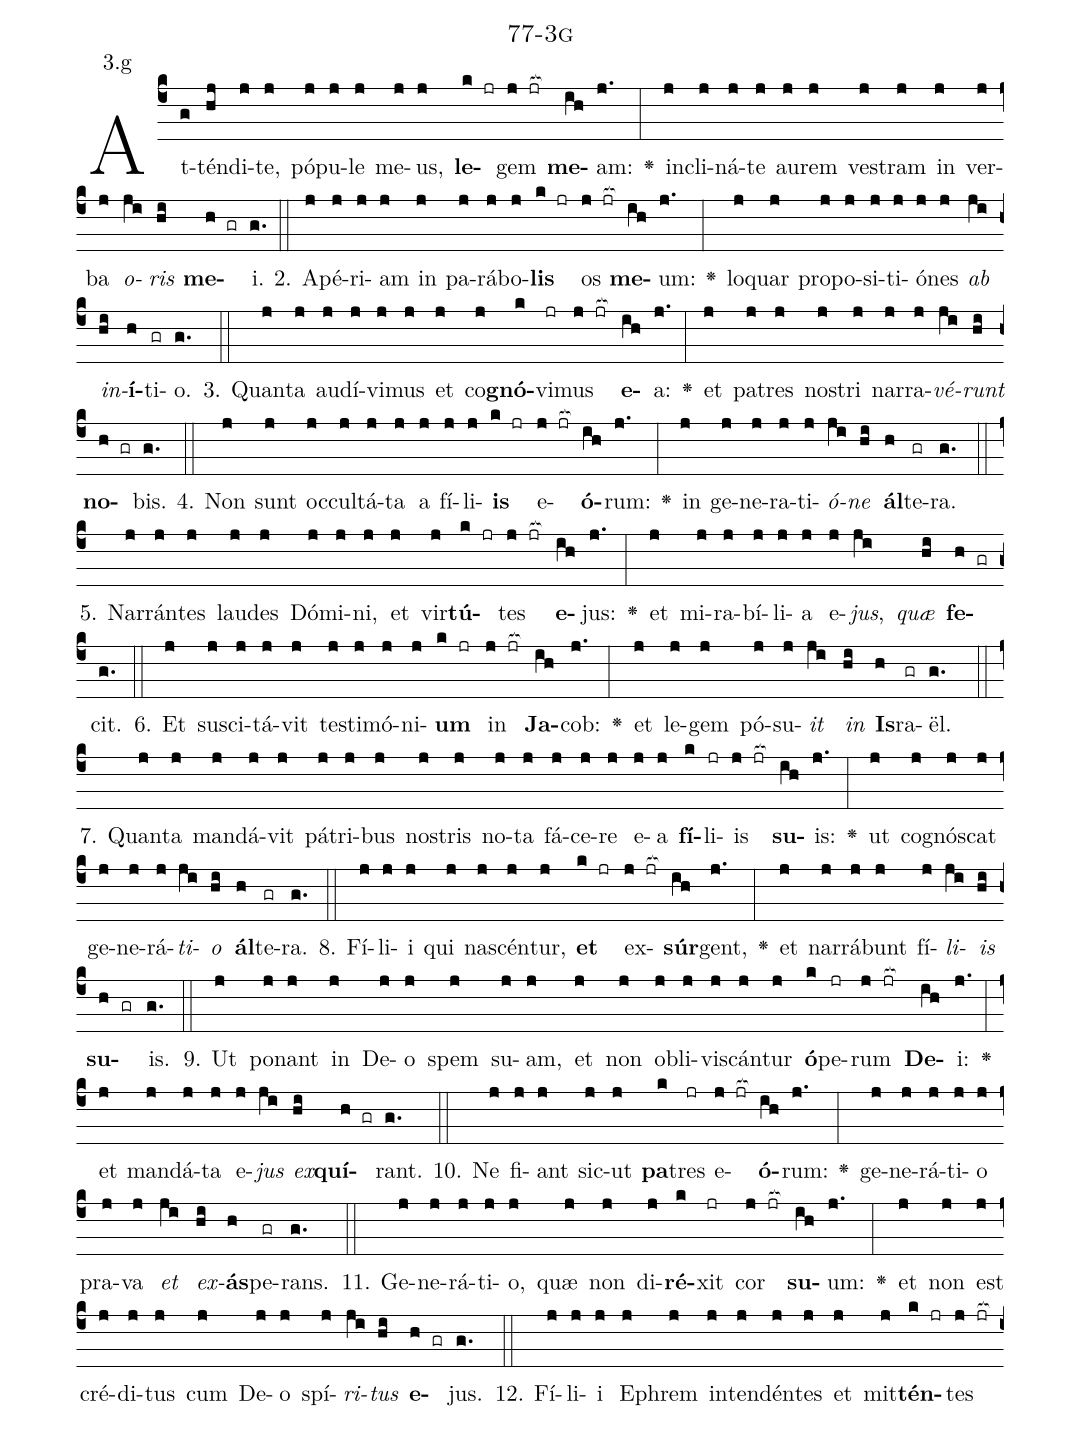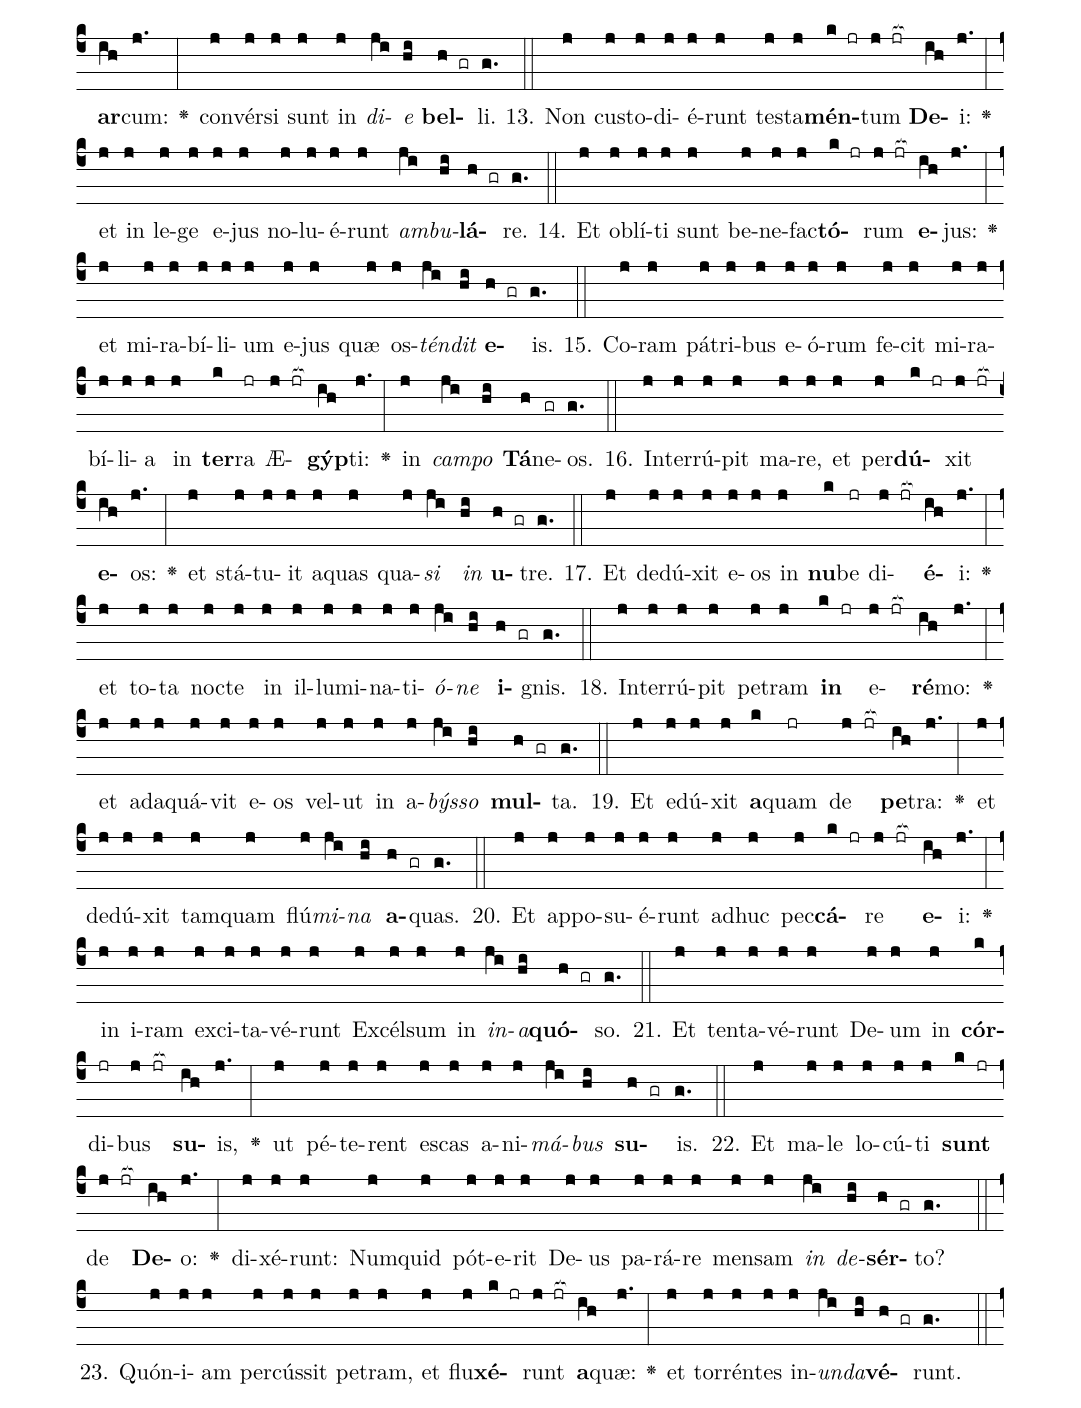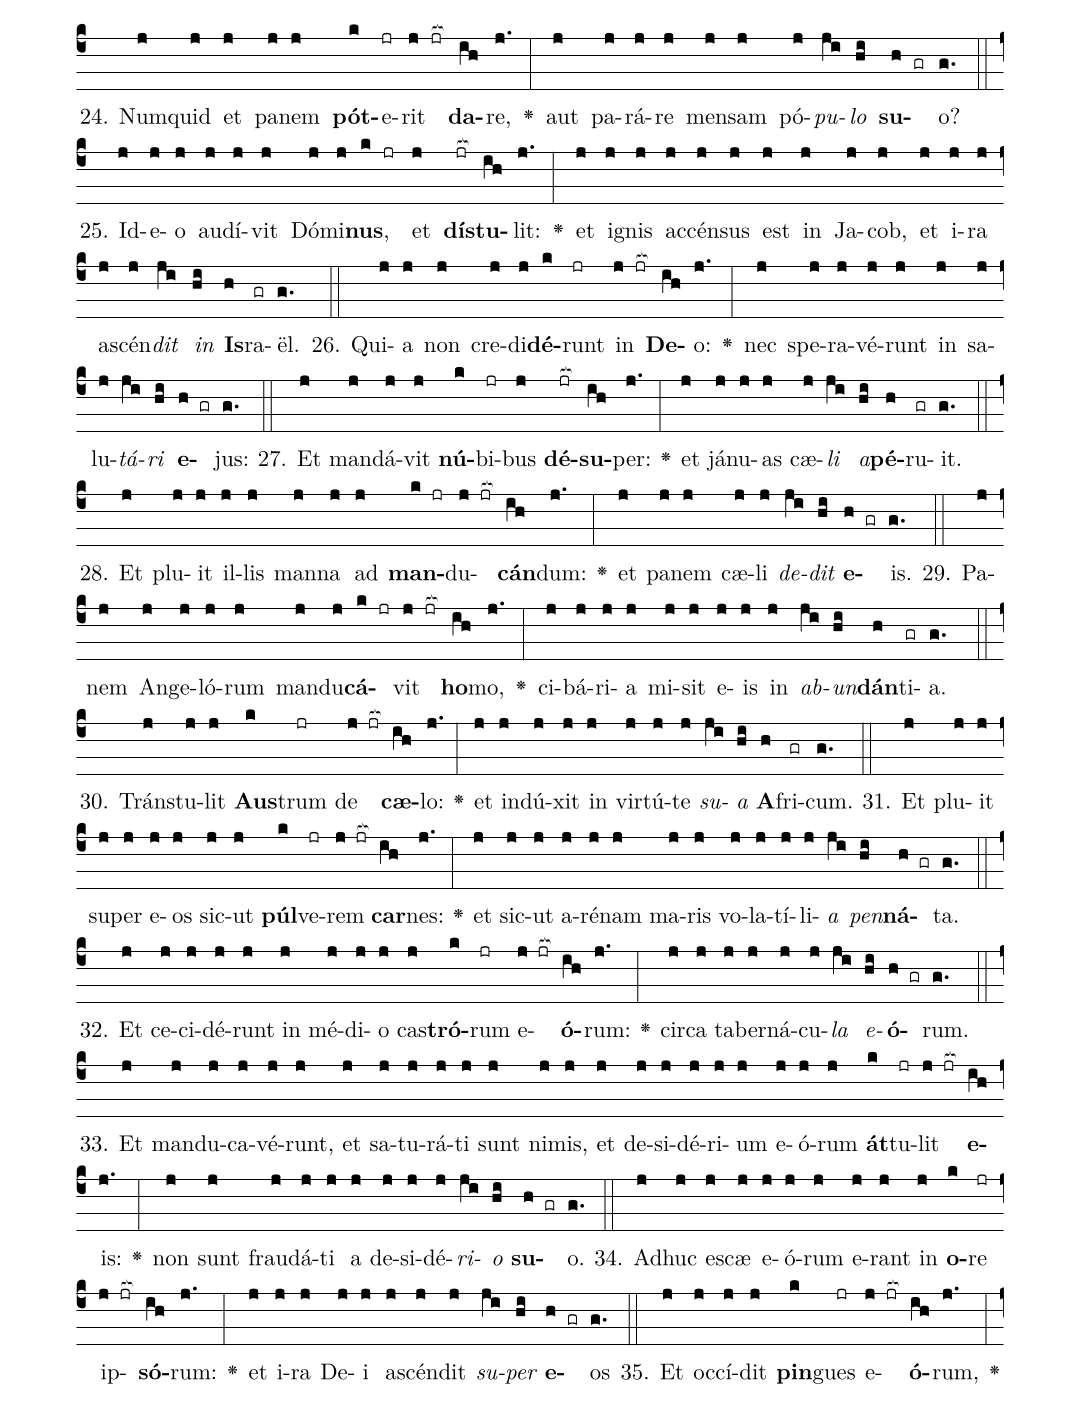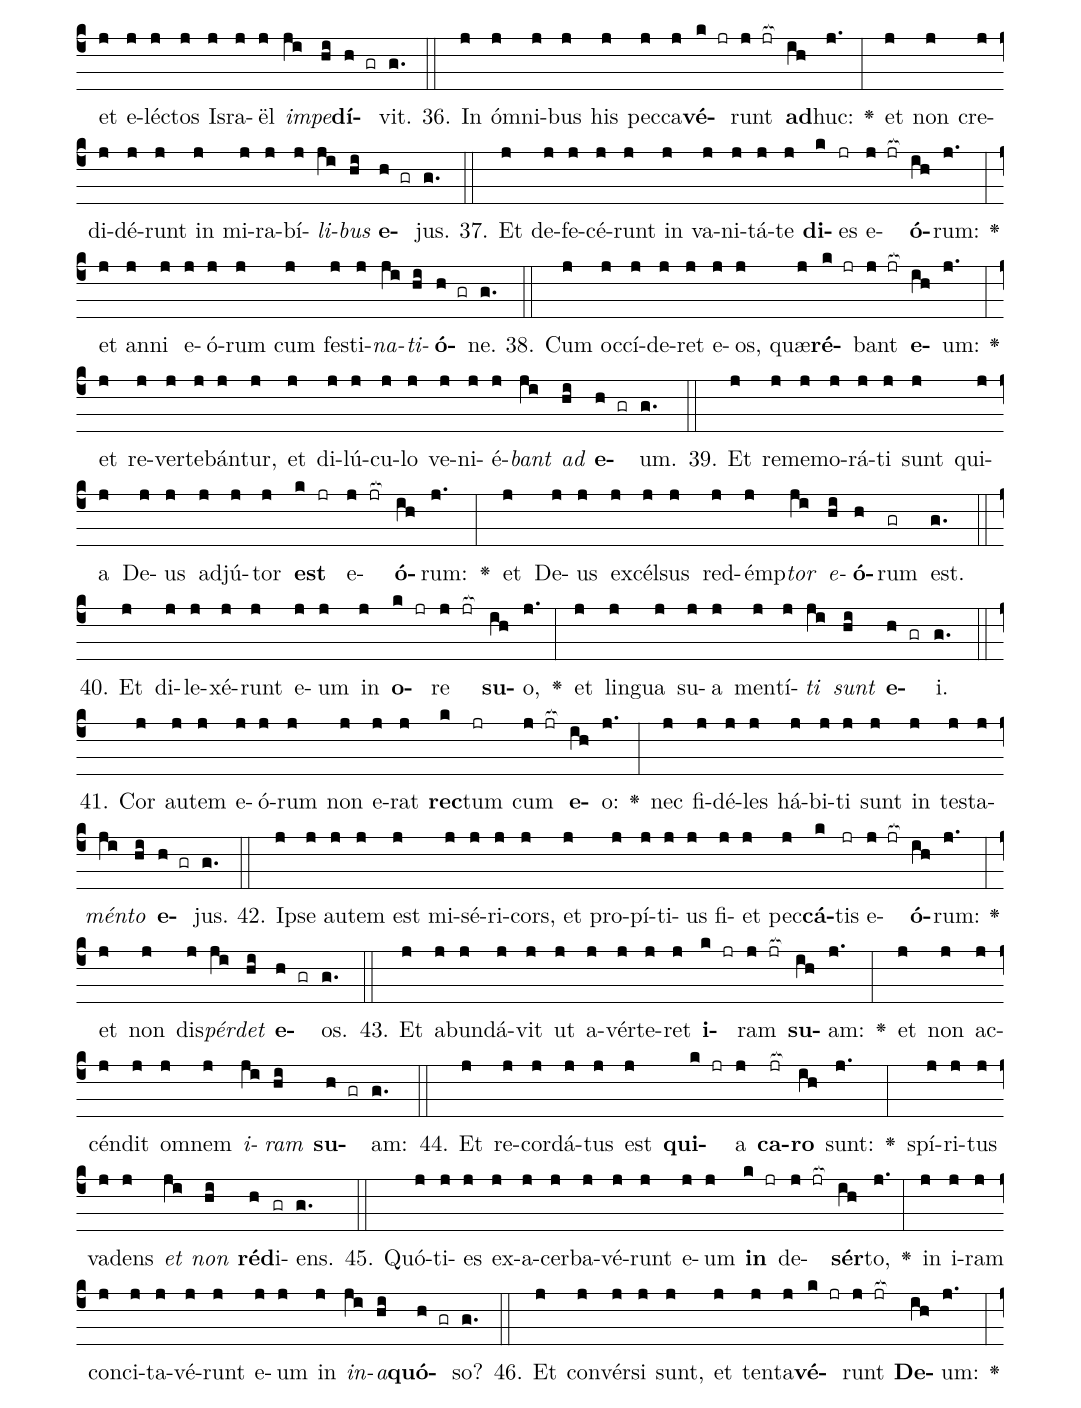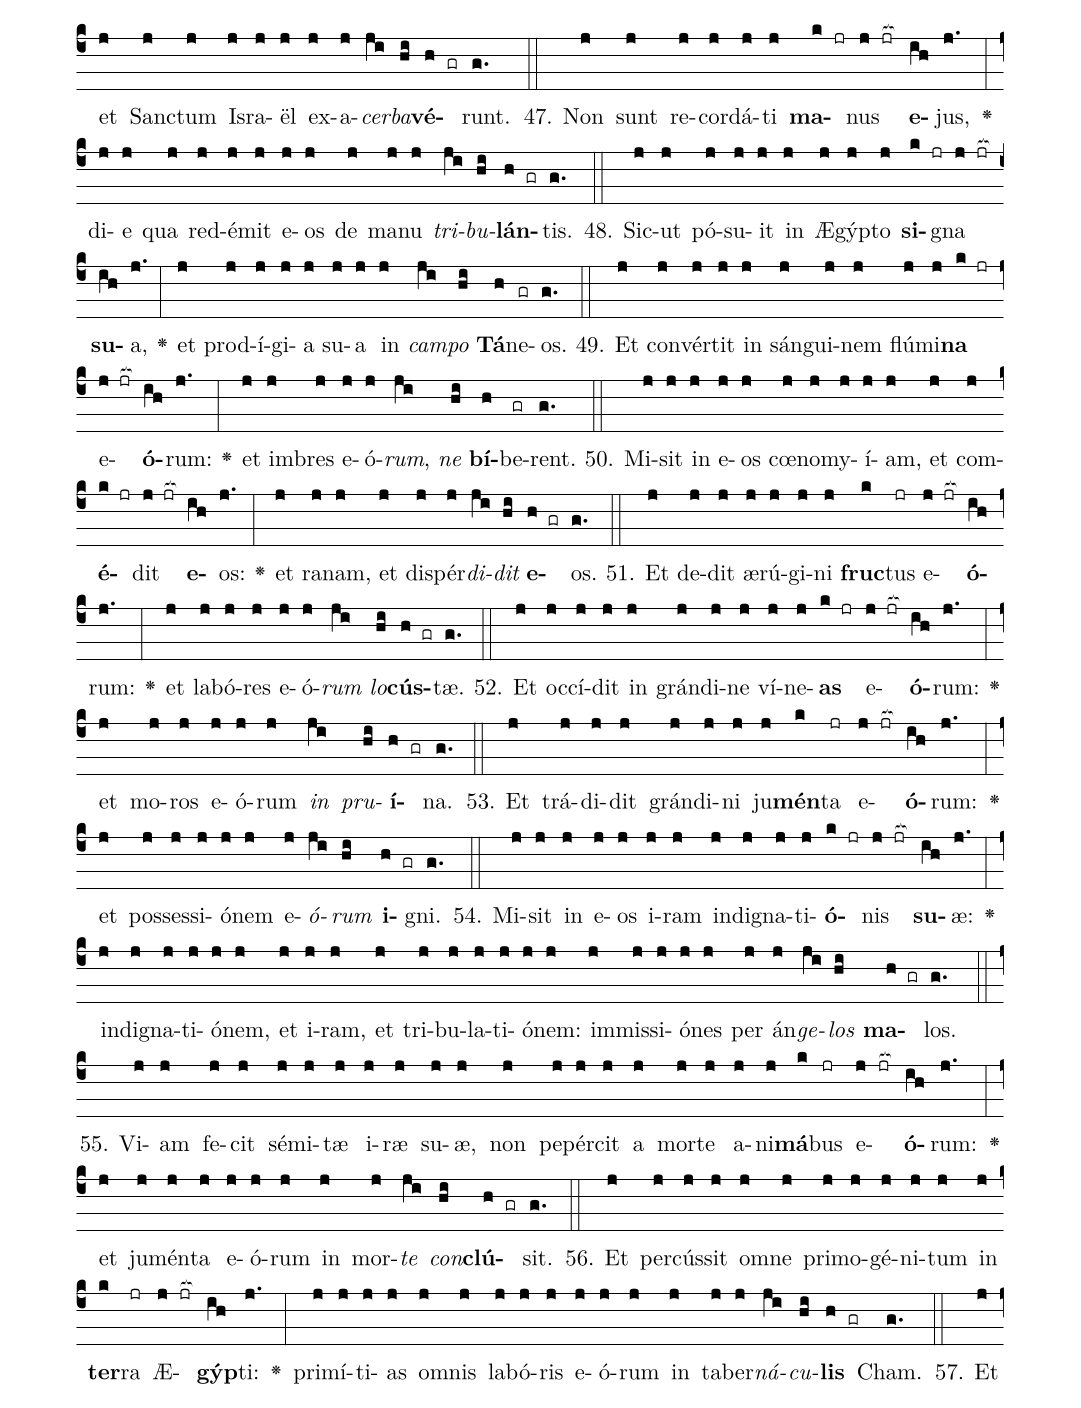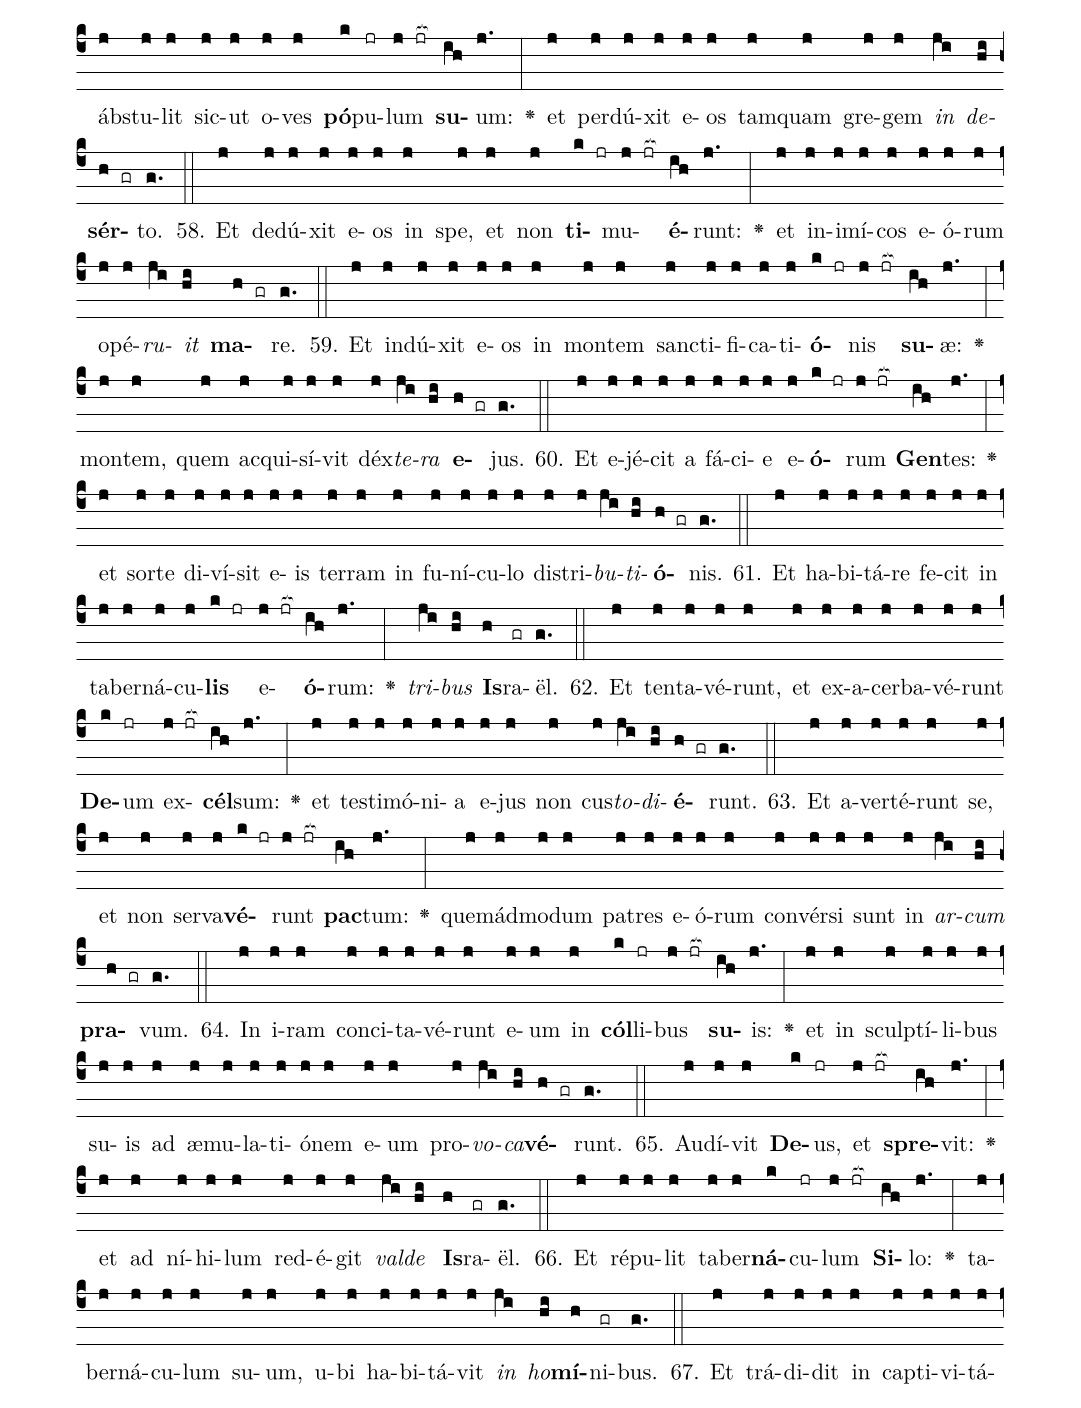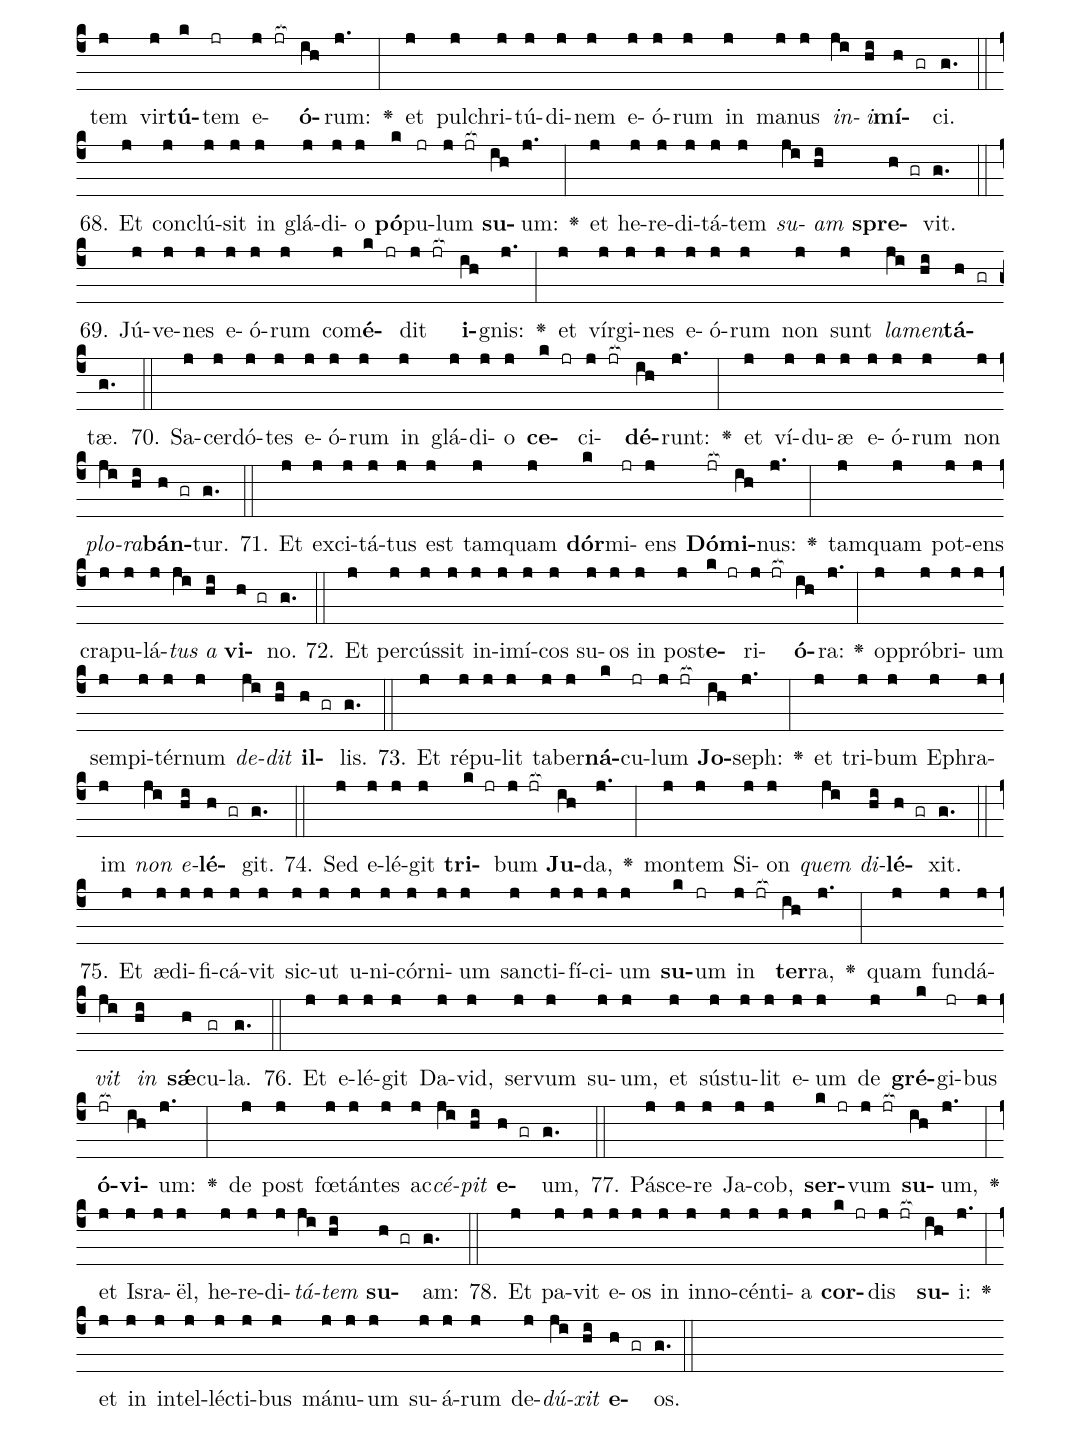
name: 77-3g;
annotation: 3.g;
%%
(c4)At(g)tén(hj)di(j)te,(j) pó(j)pu(j)le(j) me(j)us,(j) <b>le</b>(k jr)gem(j jr[ocb:1{]) <b>me</b>(ih[ocb:0}])am:(j.) <v>\greheightstar</v>(:) in(j)cli(j)ná(j)te(j) au(j)rem(j) ves(j)tram(j) in(j) ver(j)ba(j) <i>o</i>(ji)<i>ris</i>(hi) <b>me</b>(h gr)i.(g.) (::)
2. A(j)pé(j)ri(j)am(j) in(j) pa(j)rá(j)bo(j)<b>lis</b>(k jr) os(j jr[ocb:1{]) <b>me</b>(ih[ocb:0}])um:(j.) <v>\greheightstar</v>(:) lo(j)quar(j) pro(j)po(j)si(j)ti(j)ó(j)nes(j) <i>ab</i>(ji) <i>in</i>(hi)<b>í</b>(h)ti(gr)o.(g.) (::)
3. Quan(j)ta(j) au(j)dí(j)vi(j)mus(j) et(j) co(j)<b>gnó</b>(k)vi(jr)mus(j jr[ocb:1{]) <b>e</b>(ih[ocb:0}])a:(j.) <v>\greheightstar</v>(:) et(j) pa(j)tres(j) nos(j)tri(j) nar(j)ra(j)<i>vé</i>(ji)<i>runt</i>(hi) <b>no</b>(h gr)bis.(g.) (::)
4. Non(j) sunt(j) oc(j)cul(j)tá(j)ta(j) a(j) fí(j)li(j)<b>is</b>(k jr) e(j jr[ocb:1{])<b>ó</b>(ih[ocb:0}])rum:(j.) <v>\greheightstar</v>(:) in(j) ge(j)ne(j)ra(j)ti(j)<i>ó</i>(ji)<i>ne</i>(hi) <b>ál</b>(h)te(gr)ra.(g.) (::)
5. Nar(j)rán(j)tes(j) lau(j)des(j) Dó(j)mi(j)ni,(j) et(j) vir(j)<b>tú</b>(k jr)tes(j jr[ocb:1{]) <b>e</b>(ih[ocb:0}])jus:(j.) <v>\greheightstar</v>(:) et(j) mi(j)ra(j)bí(j)li(j)a(j) e(j)<i>jus</i>,(ji) <i>quæ</i>(hi) <b>fe</b>(h gr)cit.(g.) (::)
6. Et(j) su(j)sci(j)tá(j)vit(j) tes(j)ti(j)mó(j)ni(j)<b>um</b>(k jr) in(j jr[ocb:1{]) <b>Ja</b>(ih[ocb:0}])cob:(j.) <v>\greheightstar</v>(:) et(j) le(j)gem(j) pó(j)su(j)<i>it</i>(ji) <i>in</i>(hi) <b>Is</b>(h)ra(gr)ël.(g.) (::)
7. Quan(j)ta(j) man(j)dá(j)vit(j) pá(j)tri(j)bus(j) nos(j)tris(j) no(j)ta(j) fá(j)ce(j)re(j) e(j)a(j) <b>fí</b>(k)li(jr)is(j jr[ocb:1{]) <b>su</b>(ih[ocb:0}])is:(j.) <v>\greheightstar</v>(:) ut(j) co(j)gnós(j)cat(j) ge(j)ne(j)rá(j)<i>ti</i>(ji)<i>o</i>(hi) <b>ál</b>(h)te(gr)ra.(g.) (::)
8. Fí(j)li(j)i(j) qui(j) na(j)scén(j)tur,(j) <b>et</b>(k jr) ex(j jr[ocb:1{])<b>súr</b>(ih[ocb:0}])gent,(j.) <v>\greheightstar</v>(:) et(j) nar(j)rá(j)bunt(j) fí(j)<i>li</i>(ji)<i>is</i>(hi) <b>su</b>(h gr)is.(g.) (::)
9. Ut(j) po(j)nant(j) in(j) De(j)o(j) spem(j) su(j)am,(j) et(j) non(j) ob(j)li(j)vis(j)cán(j)tur(j) <b>ó</b>(k)pe(jr)rum(j jr[ocb:1{]) <b>De</b>(ih[ocb:0}])i:(j.) <v>\greheightstar</v>(:) et(j) man(j)dá(j)ta(j) e(j)<i>jus</i>(ji) <i>ex</i>(hi)<b>quí</b>(h gr)rant.(g.) (::)
10. Ne(j) fi(j)ant(j) sic(j)ut(j) <b>pa</b>(k)tres(jr) e(j jr[ocb:1{])<b>ó</b>(ih[ocb:0}])rum:(j.) <v>\greheightstar</v>(:) ge(j)ne(j)rá(j)ti(j)o(j) pra(j)va(j) <i>et</i>(ji) <i>ex</i>(hi)<b>ás</b>(h)pe(gr)rans.(g.) (::)
11. Ge(j)ne(j)rá(j)ti(j)o,(j) quæ(j) non(j) di(j)<b>ré</b>(k)xit(jr) cor(j jr[ocb:1{]) <b>su</b>(ih[ocb:0}])um:(j.) <v>\greheightstar</v>(:) et(j) non(j) est(j) cré(j)di(j)tus(j) cum(j) De(j)o(j) spí(j)<i>ri</i>(ji)<i>tus</i>(hi) <b>e</b>(h gr)jus.(g.) (::)
12. Fí(j)li(j)i(j) E(j)phrem(j) in(j)ten(j)dén(j)tes(j) et(j) mit(j)<b>tén</b>(k jr)tes(j jr[ocb:1{]) <b>ar</b>(ih[ocb:0}])cum:(j.) <v>\greheightstar</v>(:) con(j)vér(j)si(j) sunt(j) in(j) <i>di</i>(ji)<i>e</i>(hi) <b>bel</b>(h gr)li.(g.) (::)
13. Non(j) cus(j)to(j)di(j)é(j)runt(j) tes(j)ta(j)<b>mén</b>(k jr)tum(j jr[ocb:1{]) <b>De</b>(ih[ocb:0}])i:(j.) <v>\greheightstar</v>(:) et(j) in(j) le(j)ge(j) e(j)jus(j) no(j)lu(j)é(j)runt(j) <i>am</i>(ji)<i>bu</i>(hi)<b>lá</b>(h gr)re.(g.) (::)
14. Et(j) ob(j)lí(j)ti(j) sunt(j) be(j)ne(j)fac(j)<b>tó</b>(k jr)rum(j jr[ocb:1{]) <b>e</b>(ih[ocb:0}])jus:(j.) <v>\greheightstar</v>(:) et(j) mi(j)ra(j)bí(j)li(j)um(j) e(j)jus(j) quæ(j) os(j)<i>tén</i>(ji)<i>dit</i>(hi) <b>e</b>(h gr)is.(g.) (::)
15. Co(j)ram(j) pá(j)tri(j)bus(j) e(j)ó(j)rum(j) fe(j)cit(j) mi(j)ra(j)bí(j)li(j)a(j) in(j) <b>ter</b>(k)ra(jr) Æ(j jr[ocb:1{])<b>gýp</b>(ih[ocb:0}])ti:(j.) <v>\greheightstar</v>(:) in(j) <i>cam</i>(ji)<i>po</i>(hi) <b>Tá</b>(h)ne(gr)os.(g.) (::)
16. In(j)ter(j)rú(j)pit(j) ma(j)re,(j) et(j) per(j)<b>dú</b>(k jr)xit(j jr[ocb:1{]) <b>e</b>(ih[ocb:0}])os:(j.) <v>\greheightstar</v>(:) et(j) stá(j)tu(j)it(j) a(j)quas(j) qua(j)<i>si</i>(ji) <i>in</i>(hi) <b>u</b>(h gr)tre.(g.) (::)
17. Et(j) de(j)dú(j)xit(j) e(j)os(j) in(j) <b>nu</b>(k)be(jr) di(j jr[ocb:1{])<b>é</b>(ih[ocb:0}])i:(j.) <v>\greheightstar</v>(:) et(j) to(j)ta(j) noc(j)te(j) in(j) il(j)lu(j)mi(j)na(j)ti(j)<i>ó</i>(ji)<i>ne</i>(hi) <b>i</b>(h gr)gnis.(g.) (::)
18. In(j)ter(j)rú(j)pit(j) pe(j)tram(j) <b>in</b>(k jr) e(j jr[ocb:1{])<b>ré</b>(ih[ocb:0}])mo:(j.) <v>\greheightstar</v>(:) et(j) ad(j)a(j)quá(j)vit(j) e(j)os(j) vel(j)ut(j) in(j) a(j)<i>býs</i>(ji)<i>so</i>(hi) <b>mul</b>(h gr)ta.(g.) (::)
19. Et(j) e(j)dú(j)xit(j) <b>a</b>(k)quam(jr) de(j jr[ocb:1{]) <b>pe</b>(ih[ocb:0}])tra:(j.) <v>\greheightstar</v>(:) et(j) de(j)dú(j)xit(j) tam(j)quam(j) flú(j)<i>mi</i>(ji)<i>na</i>(hi) <b>a</b>(h gr)quas.(g.) (::)
20. Et(j) ap(j)po(j)su(j)é(j)runt(j) ad(j)huc(j) pec(j)<b>cá</b>(k jr)re(j jr[ocb:1{]) <b>e</b>(ih[ocb:0}])i:(j.) <v>\greheightstar</v>(:) in(j) i(j)ram(j) ex(j)ci(j)ta(j)vé(j)runt(j) Ex(j)cél(j)sum(j) in(j) <i>in</i>(ji)<i>a</i>(hi)<b>quó</b>(h gr)so.(g.) (::)
21. Et(j) ten(j)ta(j)vé(j)runt(j) De(j)um(j) in(j) <b>cór</b>(k)di(jr)bus(j jr[ocb:1{]) <b>su</b>(ih[ocb:0}])is,(j.) <v>\greheightstar</v>(:) ut(j) pé(j)te(j)rent(j) es(j)cas(j) a(j)ni(j)<i>má</i>(ji)<i>bus</i>(hi) <b>su</b>(h gr)is.(g.) (::)
22. Et(j) ma(j)le(j) lo(j)cú(j)ti(j) <b>sunt</b>(k jr) de(j jr[ocb:1{]) <b>De</b>(ih[ocb:0}])o:(j.) <v>\greheightstar</v>(:) di(j)xé(j)runt:(j) Num(j)quid(j) pót(j)e(j)rit(j) De(j)us(j) pa(j)rá(j)re(j) men(j)sam(j) <i>in</i>(ji) <i>de</i>(hi)<b>sér</b>(h gr)to?(g.) (::)
23. Quón(j)i(j)am(j) per(j)cús(j)sit(j) pe(j)tram,(j) et(j) flu(j)<b>xé</b>(k jr)runt(j jr[ocb:1{]) <b>a</b>(ih[ocb:0}])quæ:(j.) <v>\greheightstar</v>(:) et(j) tor(j)rén(j)tes(j) in(j)<i>un</i>(ji)<i>da</i>(hi)<b>vé</b>(h gr)runt.(g.) (::)
24. Num(j)quid(j) et(j) pa(j)nem(j) <b>pót</b>(k)e(jr)rit(j jr[ocb:1{]) <b>da</b>(ih[ocb:0}])re,(j.) <v>\greheightstar</v>(:) aut(j) pa(j)rá(j)re(j) men(j)sam(j) pó(j)<i>pu</i>(ji)<i>lo</i>(hi) <b>su</b>(h gr)o?(g.) (::)
25. Id(j)e(j)o(j) au(j)dí(j)vit(j) Dó(j)mi(j)<b>nus</b>,(k jr) et(j) <b>dís</b>(jr[ocb:1{])<b>tu</b>(ih[ocb:0}])lit:(j.) <v>\greheightstar</v>(:) et(j) i(j)gnis(j) ac(j)cén(j)sus(j) est(j) in(j) Ja(j)cob,(j) et(j) i(j)ra(j) a(j)scén(j)<i>dit</i>(ji) <i>in</i>(hi) <b>Is</b>(h)ra(gr)ël.(g.) (::)
26. Qui(j)a(j) non(j) cre(j)di(j)<b>dé</b>(k)runt(jr) in(j jr[ocb:1{]) <b>De</b>(ih[ocb:0}])o:(j.) <v>\greheightstar</v>(:) nec(j) spe(j)ra(j)vé(j)runt(j) in(j) sa(j)lu(j)<i>tá</i>(ji)<i>ri</i>(hi) <b>e</b>(h gr)jus:(g.) (::)
27. Et(j) man(j)dá(j)vit(j) <b>nú</b>(k)bi(jr)bus(j) <b>dé</b>(jr[ocb:1{])<b>su</b>(ih[ocb:0}])per:(j.) <v>\greheightstar</v>(:) et(j) já(j)nu(j)as(j) cæ(j)<i>li</i>(ji) <i>a</i>(hi)<b>pé</b>(h)ru(gr)it.(g.) (::)
28. Et(j) plu(j)it(j) il(j)lis(j) man(j)na(j) ad(j) <b>man</b>(k jr)du(j jr[ocb:1{])<b>cán</b>(ih[ocb:0}])dum:(j.) <v>\greheightstar</v>(:) et(j) pa(j)nem(j) cæ(j)li(j) <i>de</i>(ji)<i>dit</i>(hi) <b>e</b>(h gr)is.(g.) (::)
29. Pa(j)nem(j) An(j)ge(j)ló(j)rum(j) man(j)du(j)<b>cá</b>(k jr)vit(j jr[ocb:1{]) <b>ho</b>(ih[ocb:0}])mo,(j.) <v>\greheightstar</v>(:) ci(j)bá(j)ri(j)a(j) mi(j)sit(j) e(j)is(j) in(j) <i>ab</i>(ji)<i>un</i>(hi)<b>dán</b>(h)ti(gr)a.(g.) (::)
30. Tráns(j)tu(j)lit(j) <b>Aus</b>(k)trum(jr) de(j jr[ocb:1{]) <b>cæ</b>(ih[ocb:0}])lo:(j.) <v>\greheightstar</v>(:) et(j) in(j)dú(j)xit(j) in(j) vir(j)tú(j)te(j) <i>su</i>(ji)<i>a</i>(hi) <b>A</b>(h)fri(gr)cum.(g.) (::)
31. Et(j) plu(j)it(j) su(j)per(j) e(j)os(j) sic(j)ut(j) <b>púl</b>(k)ve(jr)rem(j jr[ocb:1{]) <b>car</b>(ih[ocb:0}])nes:(j.) <v>\greheightstar</v>(:) et(j) sic(j)ut(j) a(j)ré(j)nam(j) ma(j)ris(j) vo(j)la(j)tí(j)li(j)<i>a</i>(ji) <i>pen</i>(hi)<b>ná</b>(h gr)ta.(g.) (::)
32. Et(j) ce(j)ci(j)dé(j)runt(j) in(j) mé(j)di(j)o(j) cas(j)<b>tró</b>(k)rum(jr) e(j jr[ocb:1{])<b>ó</b>(ih[ocb:0}])rum:(j.) <v>\greheightstar</v>(:) cir(j)ca(j) ta(j)ber(j)ná(j)cu(j)<i>la</i>(ji) <i>e</i>(hi)<b>ó</b>(h gr)rum.(g.) (::)
33. Et(j) man(j)du(j)ca(j)vé(j)runt,(j) et(j) sa(j)tu(j)rá(j)ti(j) sunt(j) ni(j)mis,(j) et(j) de(j)si(j)dé(j)ri(j)um(j) e(j)ó(j)rum(j) <b>át</b>(k)tu(jr)lit(j jr[ocb:1{]) <b>e</b>(ih[ocb:0}])is:(j.) <v>\greheightstar</v>(:) non(j) sunt(j) frau(j)dá(j)ti(j) a(j) de(j)si(j)dé(j)<i>ri</i>(ji)<i>o</i>(hi) <b>su</b>(h gr)o.(g.) (::)
34. Ad(j)huc(j) e(j)scæ(j) e(j)ó(j)rum(j) e(j)rant(j) in(j) <b>o</b>(k)re(jr) ip(j jr[ocb:1{])<b>só</b>(ih[ocb:0}])rum:(j.) <v>\greheightstar</v>(:) et(j) i(j)ra(j) De(j)i(j) a(j)scén(j)dit(j) <i>su</i>(ji)<i>per</i>(hi) <b>e</b>(h gr)os(g.) (::)
35. Et(j) oc(j)cí(j)dit(j) <b>pin</b>(k)gues(jr) e(j jr[ocb:1{])<b>ó</b>(ih[ocb:0}])rum,(j.) <v>\greheightstar</v>(:) et(j) e(j)léc(j)tos(j) Is(j)ra(j)ël(j) <i>im</i>(ji)<i>pe</i>(hi)<b>dí</b>(h gr)vit.(g.) (::)
36. In(j) óm(j)ni(j)bus(j) his(j) pec(j)ca(j)<b>vé</b>(k jr)runt(j jr[ocb:1{]) <b>ad</b>(ih[ocb:0}])huc:(j.) <v>\greheightstar</v>(:) et(j) non(j) cre(j)di(j)dé(j)runt(j) in(j) mi(j)ra(j)bí(j)<i>li</i>(ji)<i>bus</i>(hi) <b>e</b>(h gr)jus.(g.) (::)
37. Et(j) de(j)fe(j)cé(j)runt(j) in(j) va(j)ni(j)tá(j)te(j) <b>di</b>(k)es(jr) e(j jr[ocb:1{])<b>ó</b>(ih[ocb:0}])rum:(j.) <v>\greheightstar</v>(:) et(j) an(j)ni(j) e(j)ó(j)rum(j) cum(j) fes(j)ti(j)<i>na</i>(ji)<i>ti</i>(hi)<b>ó</b>(h gr)ne.(g.) (::)
38. Cum(j) oc(j)cí(j)de(j)ret(j) e(j)os,(j) quæ(j)<b>ré</b>(k jr)bant(j jr[ocb:1{]) <b>e</b>(ih[ocb:0}])um:(j.) <v>\greheightstar</v>(:) et(j) re(j)ver(j)te(j)bán(j)tur,(j) et(j) di(j)lú(j)cu(j)lo(j) ve(j)ni(j)é(j)<i>bant</i>(ji) <i>ad</i>(hi) <b>e</b>(h gr)um.(g.) (::)
39. Et(j) re(j)me(j)mo(j)rá(j)ti(j) sunt(j) qui(j)a(j) De(j)us(j) ad(j)jú(j)tor(j) <b>est</b>(k jr) e(j jr[ocb:1{])<b>ó</b>(ih[ocb:0}])rum:(j.) <v>\greheightstar</v>(:) et(j) De(j)us(j) ex(j)cél(j)sus(j) red(j)émp(j)<i>tor</i>(ji) <i>e</i>(hi)<b>ó</b>(h)rum(gr) est.(g.) (::)
40. Et(j) di(j)le(j)xé(j)runt(j) e(j)um(j) in(j) <b>o</b>(k jr)re(j jr[ocb:1{]) <b>su</b>(ih[ocb:0}])o,(j.) <v>\greheightstar</v>(:) et(j) lin(j)gua(j) su(j)a(j) men(j)tí(j)<i>ti</i>(ji) <i>sunt</i>(hi) <b>e</b>(h gr)i.(g.) (::)
41. Cor(j) au(j)tem(j) e(j)ó(j)rum(j) non(j) e(j)rat(j) <b>rec</b>(k)tum(jr) cum(j jr[ocb:1{]) <b>e</b>(ih[ocb:0}])o:(j.) <v>\greheightstar</v>(:) nec(j) fi(j)dé(j)les(j) há(j)bi(j)ti(j) sunt(j) in(j) tes(j)ta(j)<i>mén</i>(ji)<i>to</i>(hi) <b>e</b>(h gr)jus.(g.) (::)
42. Ip(j)se(j) au(j)tem(j) est(j) mi(j)sé(j)ri(j)cors,(j) et(j) pro(j)pí(j)ti(j)us(j) fi(j)et(j) pec(j)<b>cá</b>(k)tis(jr) e(j jr[ocb:1{])<b>ó</b>(ih[ocb:0}])rum:(j.) <v>\greheightstar</v>(:) et(j) non(j) dis(j)<i>pér</i>(ji)<i>det</i>(hi) <b>e</b>(h gr)os.(g.) (::)
43. Et(j) ab(j)un(j)dá(j)vit(j) ut(j) a(j)vér(j)te(j)ret(j) <b>i</b>(k jr)ram(j jr[ocb:1{]) <b>su</b>(ih[ocb:0}])am:(j.) <v>\greheightstar</v>(:) et(j) non(j) ac(j)cén(j)dit(j) om(j)nem(j) <i>i</i>(ji)<i>ram</i>(hi) <b>su</b>(h gr)am:(g.) (::)
44. Et(j) re(j)cor(j)dá(j)tus(j) est(j) <b>qui</b>(k jr)a(j) <b>ca</b>(jr[ocb:1{])<b>ro</b>(ih[ocb:0}]) sunt:(j.) <v>\greheightstar</v>(:) spí(j)ri(j)tus(j) va(j)dens(j) <i>et</i>(ji) <i>non</i>(hi) <b>réd</b>(h)i(gr)ens.(g.) (::)
45. Quó(j)ti(j)es(j) ex(j)a(j)cer(j)ba(j)vé(j)runt(j) e(j)um(j) <b>in</b>(k jr) de(j jr[ocb:1{])<b>sér</b>(ih[ocb:0}])to,(j.) <v>\greheightstar</v>(:) in(j) i(j)ram(j) con(j)ci(j)ta(j)vé(j)runt(j) e(j)um(j) in(j) <i>in</i>(ji)<i>a</i>(hi)<b>quó</b>(h gr)so?(g.) (::)
46. Et(j) con(j)vér(j)si(j) sunt,(j) et(j) ten(j)ta(j)<b>vé</b>(k jr)runt(j jr[ocb:1{]) <b>De</b>(ih[ocb:0}])um:(j.) <v>\greheightstar</v>(:) et(j) Sanc(j)tum(j) Is(j)ra(j)ël(j) ex(j)a(j)<i>cer</i>(ji)<i>ba</i>(hi)<b>vé</b>(h gr)runt.(g.) (::)
47. Non(j) sunt(j) re(j)cor(j)dá(j)ti(j) <b>ma</b>(k jr)nus(j jr[ocb:1{]) <b>e</b>(ih[ocb:0}])jus,(j.) <v>\greheightstar</v>(:) di(j)e(j) qua(j) red(j)é(j)mit(j) e(j)os(j) de(j) ma(j)nu(j) <i>tri</i>(ji)<i>bu</i>(hi)<b>lán</b>(h gr)tis.(g.) (::)
48. Sic(j)ut(j) pó(j)su(j)it(j) in(j) Æ(j)gýp(j)to(j) <b>si</b>(k jr)gna(j jr[ocb:1{]) <b>su</b>(ih[ocb:0}])a,(j.) <v>\greheightstar</v>(:) et(j) prod(j)í(j)gi(j)a(j) su(j)a(j) in(j) <i>cam</i>(ji)<i>po</i>(hi) <b>Tá</b>(h)ne(gr)os.(g.) (::)
49. Et(j) con(j)vér(j)tit(j) in(j) sán(j)gui(j)nem(j) flú(j)mi(j)<b>na</b>(k jr) e(j jr[ocb:1{])<b>ó</b>(ih[ocb:0}])rum:(j.) <v>\greheightstar</v>(:) et(j) im(j)bres(j) e(j)ó(j)<i>rum</i>,(ji) <i>ne</i>(hi) <b>bí</b>(h)be(gr)rent.(g.) (::)
50. Mi(j)sit(j) in(j) e(j)os(j) cœ(j)no(j)my(j)í(j)am,(j) et(j) com(j)<b>é</b>(k jr)dit(j jr[ocb:1{]) <b>e</b>(ih[ocb:0}])os:(j.) <v>\greheightstar</v>(:) et(j) ra(j)nam,(j) et(j) dis(j)pér(j)<i>di</i>(ji)<i>dit</i>(hi) <b>e</b>(h gr)os.(g.) (::)
51. Et(j) de(j)dit(j) æ(j)rú(j)gi(j)ni(j) <b>fruc</b>(k)tus(jr) e(j jr[ocb:1{])<b>ó</b>(ih[ocb:0}])rum:(j.) <v>\greheightstar</v>(:) et(j) la(j)bó(j)res(j) e(j)ó(j)<i>rum</i>(ji) <i>lo</i>(hi)<b>cús</b>(h gr)tæ.(g.) (::)
52. Et(j) oc(j)cí(j)dit(j) in(j) grán(j)di(j)ne(j) ví(j)ne(j)<b>as</b>(k jr) e(j jr[ocb:1{])<b>ó</b>(ih[ocb:0}])rum:(j.) <v>\greheightstar</v>(:) et(j) mo(j)ros(j) e(j)ó(j)rum(j) <i>in</i>(ji) <i>pru</i>(hi)<b>í</b>(h gr)na.(g.) (::)
53. Et(j) trá(j)di(j)dit(j) grán(j)di(j)ni(j) ju(j)<b>mén</b>(k)ta(jr) e(j jr[ocb:1{])<b>ó</b>(ih[ocb:0}])rum:(j.) <v>\greheightstar</v>(:) et(j) pos(j)ses(j)si(j)ó(j)nem(j) e(j)<i>ó</i>(ji)<i>rum</i>(hi) <b>i</b>(h gr)gni.(g.) (::)
54. Mi(j)sit(j) in(j) e(j)os(j) i(j)ram(j) in(j)di(j)gna(j)ti(j)<b>ó</b>(k jr)nis(j jr[ocb:1{]) <b>su</b>(ih[ocb:0}])æ:(j.) <v>\greheightstar</v>(:) in(j)di(j)gna(j)ti(j)ó(j)nem,(j) et(j) i(j)ram,(j) et(j) tri(j)bu(j)la(j)ti(j)ó(j)nem:(j) im(j)mis(j)si(j)ó(j)nes(j) per(j) án(j)<i>ge</i>(ji)<i>los</i>(hi) <b>ma</b>(h gr)los.(g.) (::)
55. Vi(j)am(j) fe(j)cit(j) sé(j)mi(j)tæ(j) i(j)ræ(j) su(j)æ,(j) non(j) pe(j)pér(j)cit(j) a(j) mor(j)te(j) a(j)ni(j)<b>má</b>(k)bus(jr) e(j jr[ocb:1{])<b>ó</b>(ih[ocb:0}])rum:(j.) <v>\greheightstar</v>(:) et(j) ju(j)mén(j)ta(j) e(j)ó(j)rum(j) in(j) mor(j)<i>te</i>(ji) <i>con</i>(hi)<b>clú</b>(h gr)sit.(g.) (::)
56. Et(j) per(j)cús(j)sit(j) om(j)ne(j) pri(j)mo(j)gé(j)ni(j)tum(j) in(j) <b>ter</b>(k)ra(jr) Æ(j jr[ocb:1{])<b>gýp</b>(ih[ocb:0}])ti:(j.) <v>\greheightstar</v>(:) pri(j)mí(j)ti(j)as(j) om(j)nis(j) la(j)bó(j)ris(j) e(j)ó(j)rum(j) in(j) ta(j)ber(j)<i>ná</i>(ji)<i>cu</i>(hi)<b>lis</b>(h gr) Cham.(g.) (::)
57. Et(j) ábs(j)tu(j)lit(j) sic(j)ut(j) o(j)ves(j) <b>pó</b>(k)pu(jr)lum(j jr[ocb:1{]) <b>su</b>(ih[ocb:0}])um:(j.) <v>\greheightstar</v>(:) et(j) per(j)dú(j)xit(j) e(j)os(j) tam(j)quam(j) gre(j)gem(j) <i>in</i>(ji) <i>de</i>(hi)<b>sér</b>(h gr)to.(g.) (::)
58. Et(j) de(j)dú(j)xit(j) e(j)os(j) in(j) spe,(j) et(j) non(j) <b>ti</b>(k jr)mu(j jr[ocb:1{])<b>é</b>(ih[ocb:0}])runt:(j.) <v>\greheightstar</v>(:) et(j) in(j)i(j)mí(j)cos(j) e(j)ó(j)rum(j) o(j)pé(j)<i>ru</i>(ji)<i>it</i>(hi) <b>ma</b>(h gr)re.(g.) (::)
59. Et(j) in(j)dú(j)xit(j) e(j)os(j) in(j) mon(j)tem(j) sanc(j)ti(j)fi(j)ca(j)ti(j)<b>ó</b>(k jr)nis(j jr[ocb:1{]) <b>su</b>(ih[ocb:0}])æ:(j.) <v>\greheightstar</v>(:) mon(j)tem,(j) quem(j) ac(j)qui(j)sí(j)vit(j) déx(j)<i>te</i>(ji)<i>ra</i>(hi) <b>e</b>(h gr)jus.(g.) (::)
60. Et(j) e(j)jé(j)cit(j) a(j) fá(j)ci(j)e(j) e(j)<b>ó</b>(k jr)rum(j jr[ocb:1{]) <b>Gen</b>(ih[ocb:0}])tes:(j.) <v>\greheightstar</v>(:) et(j) sor(j)te(j) di(j)ví(j)sit(j) e(j)is(j) ter(j)ram(j) in(j) fu(j)ní(j)cu(j)lo(j) dis(j)tri(j)<i>bu</i>(ji)<i>ti</i>(hi)<b>ó</b>(h gr)nis.(g.) (::)
61. Et(j) ha(j)bi(j)tá(j)re(j) fe(j)cit(j) in(j) ta(j)ber(j)ná(j)cu(j)<b>lis</b>(k jr) e(j jr[ocb:1{])<b>ó</b>(ih[ocb:0}])rum:(j.) <v>\greheightstar</v>(:) <i>tri</i>(ji)<i>bus</i>(hi) <b>Is</b>(h)ra(gr)ël.(g.) (::)
62. Et(j) ten(j)ta(j)vé(j)runt,(j) et(j) ex(j)a(j)cer(j)ba(j)vé(j)runt(j) <b>De</b>(k)um(jr) ex(j jr[ocb:1{])<b>cél</b>(ih[ocb:0}])sum:(j.) <v>\greheightstar</v>(:) et(j) tes(j)ti(j)mó(j)ni(j)a(j) e(j)jus(j) non(j) cus(j)<i>to</i>(ji)<i>di</i>(hi)<b>é</b>(h gr)runt.(g.) (::)
63. Et(j) a(j)ver(j)té(j)runt(j) se,(j) et(j) non(j) ser(j)va(j)<b>vé</b>(k jr)runt(j jr[ocb:1{]) <b>pac</b>(ih[ocb:0}])tum:(j.) <v>\greheightstar</v>(:) quem(j)ád(j)mo(j)dum(j) pa(j)tres(j) e(j)ó(j)rum(j) con(j)vér(j)si(j) sunt(j) in(j) <i>ar</i>(ji)<i>cum</i>(hi) <b>pra</b>(h gr)vum.(g.) (::)
64. In(j) i(j)ram(j) con(j)ci(j)ta(j)vé(j)runt(j) e(j)um(j) in(j) <b>cól</b>(k)li(jr)bus(j jr[ocb:1{]) <b>su</b>(ih[ocb:0}])is:(j.) <v>\greheightstar</v>(:) et(j) in(j) sculp(j)tí(j)li(j)bus(j) su(j)is(j) ad(j) æ(j)mu(j)la(j)ti(j)ó(j)nem(j) e(j)um(j) pro(j)<i>vo</i>(ji)<i>ca</i>(hi)<b>vé</b>(h gr)runt.(g.) (::)
65. Au(j)dí(j)vit(j) <b>De</b>(k)us,(jr) et(j jr[ocb:1{]) <b>spre</b>(ih[ocb:0}])vit:(j.) <v>\greheightstar</v>(:) et(j) ad(j) ní(j)hi(j)lum(j) red(j)é(j)git(j) <i>val</i>(ji)<i>de</i>(hi) <b>Is</b>(h)ra(gr)ël.(g.) (::)
66. Et(j) ré(j)pu(j)lit(j) ta(j)ber(j)<b>ná</b>(k)cu(jr)lum(j jr[ocb:1{]) <b>Si</b>(ih[ocb:0}])lo:(j.) <v>\greheightstar</v>(:) ta(j)ber(j)ná(j)cu(j)lum(j) su(j)um,(j) u(j)bi(j) ha(j)bi(j)tá(j)vit(j) <i>in</i>(ji) <i>ho</i>(hi)<b>mí</b>(h)ni(gr)bus.(g.) (::)
67. Et(j) trá(j)di(j)dit(j) in(j) cap(j)ti(j)vi(j)tá(j)tem(j) vir(j)<b>tú</b>(k)tem(jr) e(j jr[ocb:1{])<b>ó</b>(ih[ocb:0}])rum:(j.) <v>\greheightstar</v>(:) et(j) pul(j)chri(j)tú(j)di(j)nem(j) e(j)ó(j)rum(j) in(j) ma(j)nus(j) <i>in</i>(ji)<i>i</i>(hi)<b>mí</b>(h gr)ci.(g.) (::)
68. Et(j) con(j)clú(j)sit(j) in(j) glá(j)di(j)o(j) <b>pó</b>(k)pu(jr)lum(j jr[ocb:1{]) <b>su</b>(ih[ocb:0}])um:(j.) <v>\greheightstar</v>(:) et(j) he(j)re(j)di(j)tá(j)tem(j) <i>su</i>(ji)<i>am</i>(hi) <b>spre</b>(h gr)vit.(g.) (::)
69. Jú(j)ve(j)nes(j) e(j)ó(j)rum(j) com(j)<b>é</b>(k jr)dit(j jr[ocb:1{]) <b>i</b>(ih[ocb:0}])gnis:(j.) <v>\greheightstar</v>(:) et(j) vír(j)gi(j)nes(j) e(j)ó(j)rum(j) non(j) sunt(j) <i>la</i>(ji)<i>men</i>(hi)<b>tá</b>(h gr)tæ.(g.) (::)
70. Sa(j)cer(j)dó(j)tes(j) e(j)ó(j)rum(j) in(j) glá(j)di(j)o(j) <b>ce</b>(k jr)ci(j jr[ocb:1{])<b>dé</b>(ih[ocb:0}])runt:(j.) <v>\greheightstar</v>(:) et(j) ví(j)du(j)æ(j) e(j)ó(j)rum(j) non(j) <i>plo</i>(ji)<i>ra</i>(hi)<b>bán</b>(h gr)tur.(g.) (::)
71. Et(j) ex(j)ci(j)tá(j)tus(j) est(j) tam(j)quam(j) <b>dór</b>(k)mi(jr)ens(j) <b>Dó</b>(jr[ocb:1{])<b>mi</b>(ih[ocb:0}])nus:(j.) <v>\greheightstar</v>(:) tam(j)quam(j) pot(j)ens(j) cra(j)pu(j)lá(j)<i>tus</i>(ji) <i>a</i>(hi) <b>vi</b>(h gr)no.(g.) (::)
72. Et(j) per(j)cús(j)sit(j) in(j)i(j)mí(j)cos(j) su(j)os(j) in(j) post(j)<b>e</b>(k jr)ri(j jr[ocb:1{])<b>ó</b>(ih[ocb:0}])ra:(j.) <v>\greheightstar</v>(:) op(j)pró(j)bri(j)um(j) sem(j)pi(j)tér(j)num(j) <i>de</i>(ji)<i>dit</i>(hi) <b>il</b>(h gr)lis.(g.) (::)
73. Et(j) ré(j)pu(j)lit(j) ta(j)ber(j)<b>ná</b>(k)cu(jr)lum(j jr[ocb:1{]) <b>Jo</b>(ih[ocb:0}])seph:(j.) <v>\greheightstar</v>(:) et(j) tri(j)bum(j) E(j)phra(j)im(j) <i>non</i>(ji) <i>e</i>(hi)<b>lé</b>(h gr)git.(g.) (::)
74. Sed(j) e(j)lé(j)git(j) <b>tri</b>(k jr)bum(j jr[ocb:1{]) <b>Ju</b>(ih[ocb:0}])da,(j.) <v>\greheightstar</v>(:) mon(j)tem(j) Si(j)on(j) <i>quem</i>(ji) <i>di</i>(hi)<b>lé</b>(h gr)xit.(g.) (::)
75. Et(j) æ(j)di(j)fi(j)cá(j)vit(j) sic(j)ut(j) u(j)ni(j)cór(j)ni(j)um(j) sanc(j)ti(j)fí(j)ci(j)um(j) <b>su</b>(k)um(jr) in(j jr[ocb:1{]) <b>ter</b>(ih[ocb:0}])ra,(j.) <v>\greheightstar</v>(:) quam(j) fun(j)dá(j)<i>vit</i>(ji) <i>in</i>(hi) <b>sǽ</b>(h)cu(gr)la.(g.) (::)
76. Et(j) e(j)lé(j)git(j) Da(j)vid,(j) ser(j)vum(j) su(j)um,(j) et(j) sús(j)tu(j)lit(j) e(j)um(j) de(j) <b>gré</b>(k)gi(jr)bus(j) <b>ó</b>(jr[ocb:1{])<b>vi</b>(ih[ocb:0}])um:(j.) <v>\greheightstar</v>(:) de(j) post(j) fœ(j)tán(j)tes(j) ac(j)<i>cé</i>(ji)<i>pit</i>(hi) <b>e</b>(h gr)um,(g.) (::)
77. Pá(j)sce(j)re(j) Ja(j)cob,(j) <b>ser</b>(k jr)vum(j jr[ocb:1{]) <b>su</b>(ih[ocb:0}])um,(j.) <v>\greheightstar</v>(:) et(j) Is(j)ra(j)ël,(j) he(j)re(j)di(j)<i>tá</i>(ji)<i>tem</i>(hi) <b>su</b>(h gr)am:(g.) (::)
78. Et(j) pa(j)vit(j) e(j)os(j) in(j) in(j)no(j)cén(j)ti(j)a(j) <b>cor</b>(k jr)dis(j jr[ocb:1{]) <b>su</b>(ih[ocb:0}])i:(j.) <v>\greheightstar</v>(:) et(j) in(j) in(j)tel(j)léc(j)ti(j)bus(j) má(j)nu(j)um(j) su(j)á(j)rum(j) de(j)<i>dú</i>(ji)<i>xit</i>(hi) <b>e</b>(h gr)os.(g.) (::)
